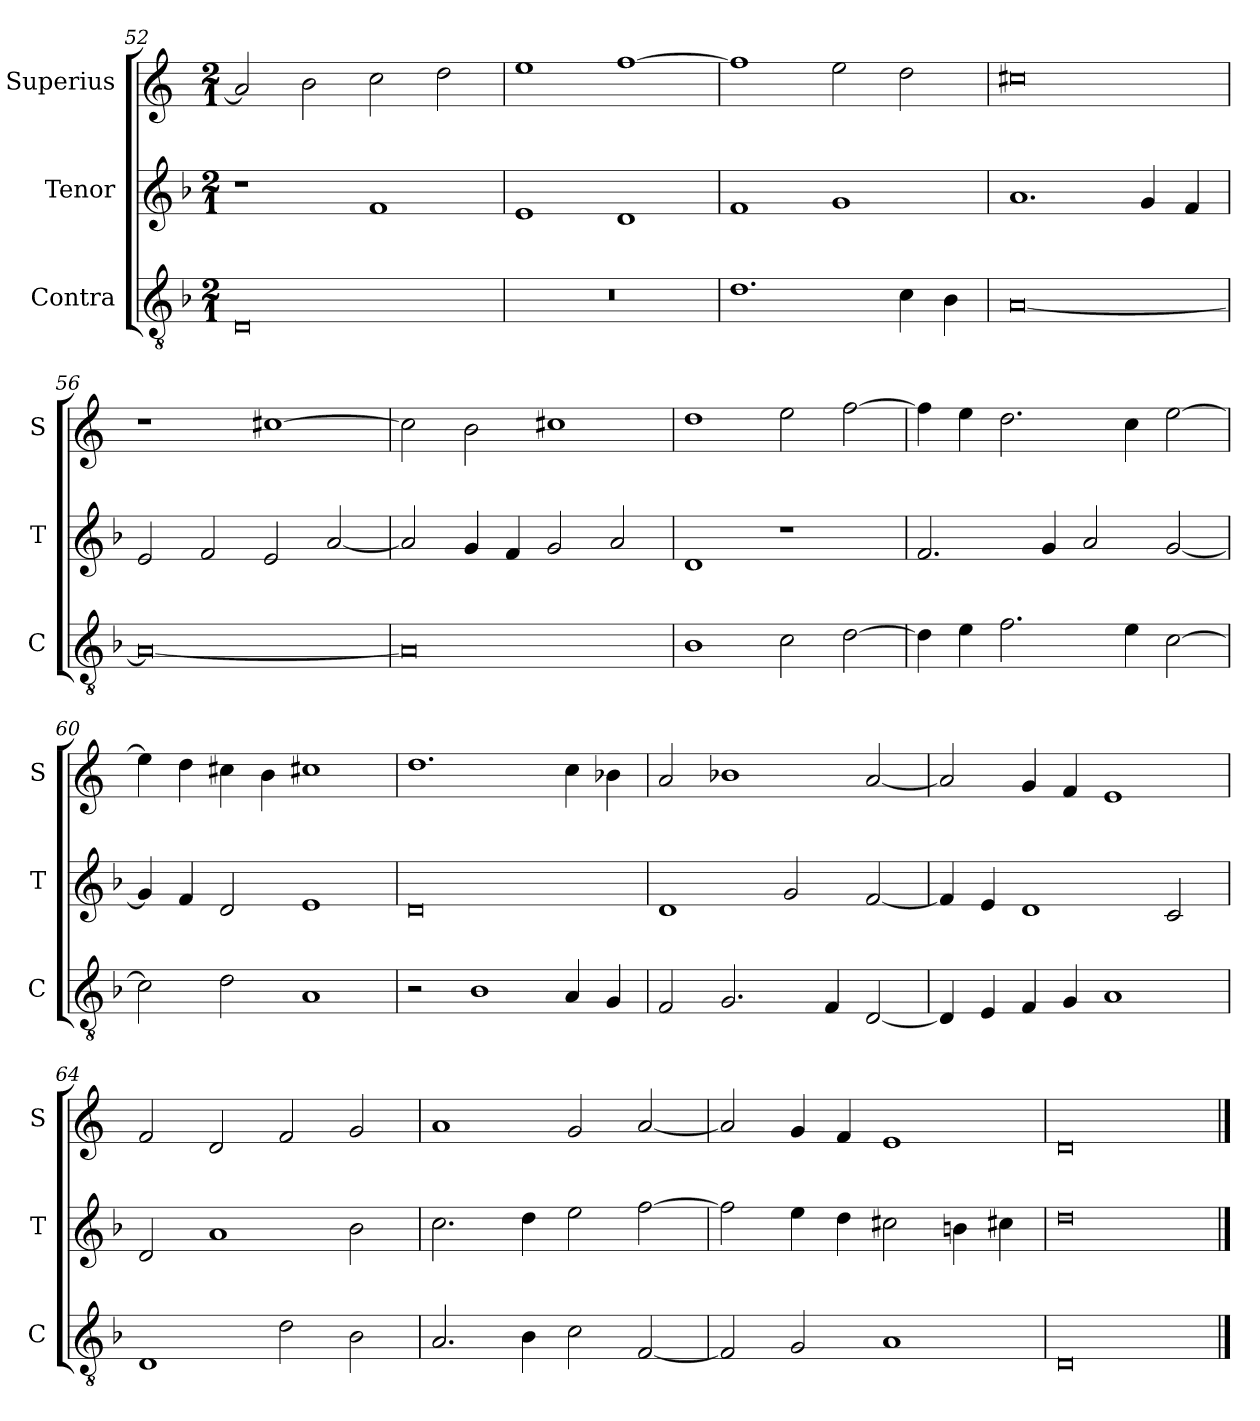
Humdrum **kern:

**kern	**kern	**kern
*part3	*part2	*part1
*staff3	*staff2	*staff1
*I"Contra	*I"Tenor	*I"Superius
*I'C	*I'T	*I'S
*clefGv2	*clefG2	*clefG2
*k[b-]	*k[b-]	*k[]
*M2/1	*M2/1	*M2/1
=52	=52	=52
0D	1r	2a/]
.	.	2b\
.	1f/	2cc\
.	.	2dd\
=53	=53	=53
0r	1e/	1ee\
.	1d/	[1ff\
=54	=54	=54
1.d\	1f/	1ff\]
.	1g/	2ee\
4c\	.	2dd\
4B-\	.	.
=55	=55	=55
[0A	1.a/	0cc#X
.	4g/	.
.	4f/	.
=56	=56	=56
0A_	2e/	1r
.	2f/	.
.	2e/	[1cc#X\
.	[2a/	.
=57	=57	=57
0A]	2a/]	2cc#\]
.	4g/	2b\
.	4f/	.
.	2g/	1cc#X\
.	2a/	.
=58	=58	=58
1B-\	1d/	1dd\
2c\	1r	2ee\
[2d\	.	[2ff\
=59	=59	=59
4d\]	2.f/	4ff\]
4e\	.	4ee\
2.f\	.	2.dd\
.	4g/	.
.	2a/	.
4e\	.	4cc\
[2c\	[2g/	[2ee\
=60	=60	=60
2c\]	4g/]	4ee\]
.	4f/	4dd\
2d\	2d/	4cc#X\
.	.	4b\
1A/	1e/	1cc#X\
=61	=61	=61
2r	0d	1.dd\
1B-\	.	.
4A/	.	4cc\
4G/	.	4b-X\
=62	=62	=62
2F/	1d/	2a/
2.G/	.	1b-X\
.	2g/	.
4F/	.	.
[2D/	[2f/	[2a/
=63	=63	=63
4D/]	4f/]	2a/]
4E/	4e/	.
4F/	1d/	4g/
4G/	.	4f/
1A/	.	1e/
.	2c/	.
=64	=64	=64
1D/	2d/	2f/
.	1a/	2d/
2d\	.	2f/
2B-\	2b-\	2g/
=65	=65	=65
2.A/	2.cc\	1a/
4B-\	4dd\	.
2c\	2ee\	2g/
[2F/	[2ff\	[2a/
=66	=66	=66
2F/]	2ff\]	2a/]
2G/	4ee\	4g/
.	4dd\	4f/
1A/	2cc#X\	1e/
.	4bn\	.
.	4cc#X\	.
=67	=67	=67
0D	0dd	0d
==	==	==
*-	*-	*-
